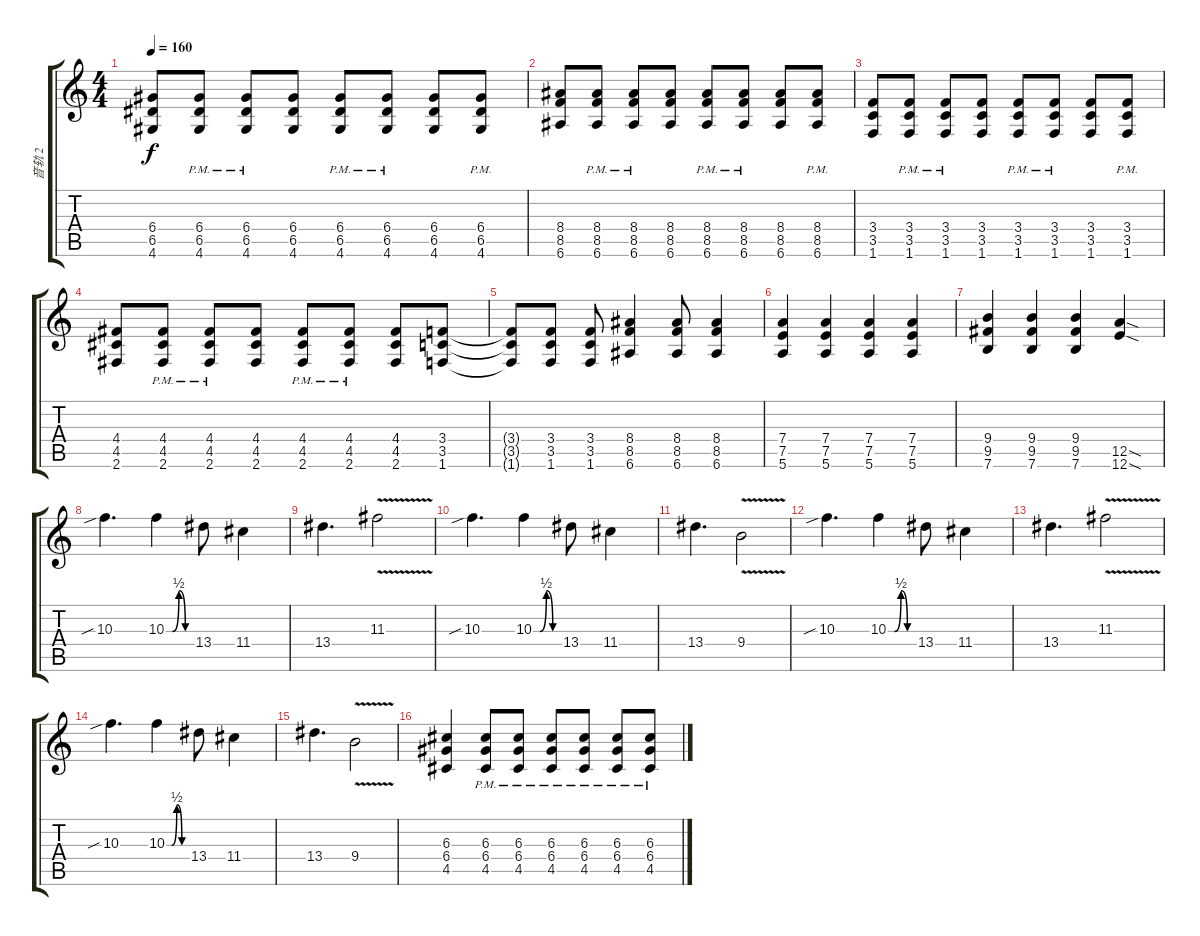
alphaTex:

\track ("音轨 2" "音轨 2") {instrument distortionguitar}
\staff {score tabs}
\tuning (E4 B3 G3 D3 A2 E2) {hide}
\ts (4 4)
\tempo 160
\clef g2
\ks c
(6.4 6.5 4.6).8{dy f} (6.4{pm} 6.5{pm} 4.6{pm}).8 (6.4{pm} 6.5{pm} 4.6{pm}).8 (6.4 6.5 4.6).8 (6.4{pm} 6.5{pm} 4.6{pm}).8 (6.4{pm} 6.5{pm} 4.6{pm}).8 (6.4 6.5 4.6).8 (6.4{pm} 6.5{pm} 4.6{pm}).8 |
(8.4 8.5 6.6).8 (8.4{pm} 8.5{pm} 6.6{pm}).8 (8.4{pm} 8.5{pm} 6.6{pm}).8 (8.4 8.5 6.6).8 (8.4{pm} 8.5{pm} 6.6{pm}).8 (8.4{pm} 8.5{pm} 6.6{pm}).8 (8.4 8.5 6.6).8 (8.4{pm} 8.5{pm} 6.6{pm}).8 |
(3.4 3.5 1.6).8 (3.4{pm} 3.5{pm} 1.6{pm}).8 (3.4{pm} 3.5{pm} 1.6{pm}).8 (3.4 3.5 1.6).8 (3.4{pm} 3.5{pm} 1.6{pm}).8 (3.4{pm} 3.5{pm} 1.6{pm}).8 (3.4 3.5 1.6).8 (3.4{pm} 3.5{pm} 1.6{pm}).8 |
(4.4 4.5 2.6).8 (4.4{pm} 4.5{pm} 2.6{pm}).8 (4.4{pm} 4.5{pm} 2.6{pm}).8 (4.4 4.5 2.6).8 (4.4{pm} 4.5{pm} 2.6{pm}).8 (4.4{pm} 4.5{pm} 2.6{pm}).8 (4.4 4.5 2.6).8 (3.4 3.5 1.6).8 |
(3.4{t} 3.5{t} 1.6{t}).8 (3.4 3.5 1.6).8 (3.4 3.5 1.6).8 (8.4 8.5 6.6).4 (8.4 8.5 6.6).8 (8.4 8.5 6.6).4 |
(7.4 7.5 5.6).4 (7.4 7.5 5.6).4 (7.4 7.5 5.6).4 (7.4 7.5 5.6).4 |
(9.4 9.5 7.6).4 (9.4 9.5 7.6).4 (9.4 9.5 7.6).4 (12.5{sod} 12.6{sod}).4 |
10.3{sib}.4{d} 10.3{be (custom 0 0 15 0 30 2 45 0 60 0)}.4 13.4.8 11.4.4 |
13.4.4{d} 11.3{v}.2 |
10.3{sib}.4{d} 10.3{be (custom 0 0 15 0 30 2 45 0 60 0)}.4 13.4.8 11.4.4 |
13.4.4{d} 9.4{v}.2 |
10.3{sib}.4{d} 10.3{be (custom 0 0 15 0 30 2 45 0 60 0)}.4 13.4.8 11.4.4 |
13.4.4{d} 11.3{v}.2 |
10.3{sib}.4{d} 10.3{be (custom 0 0 15 0 30 2 45 0 60 0)}.4 13.4.8 11.4.4 |
13.4.4{d} 9.4{v}.2 |
(6.3 6.4 4.5).4 (6.3{pm} 6.4{pm} 4.5{pm}).8 (6.3{pm} 6.4{pm} 4.5{pm}).8 (6.3{pm} 6.4{pm} 4.5{pm}).8 (6.3{pm} 6.4{pm} 4.5{pm}).8 (6.3{pm} 6.4{pm} 4.5{pm}).8 (6.3{pm} 6.4{pm} 4.5{pm}).8
